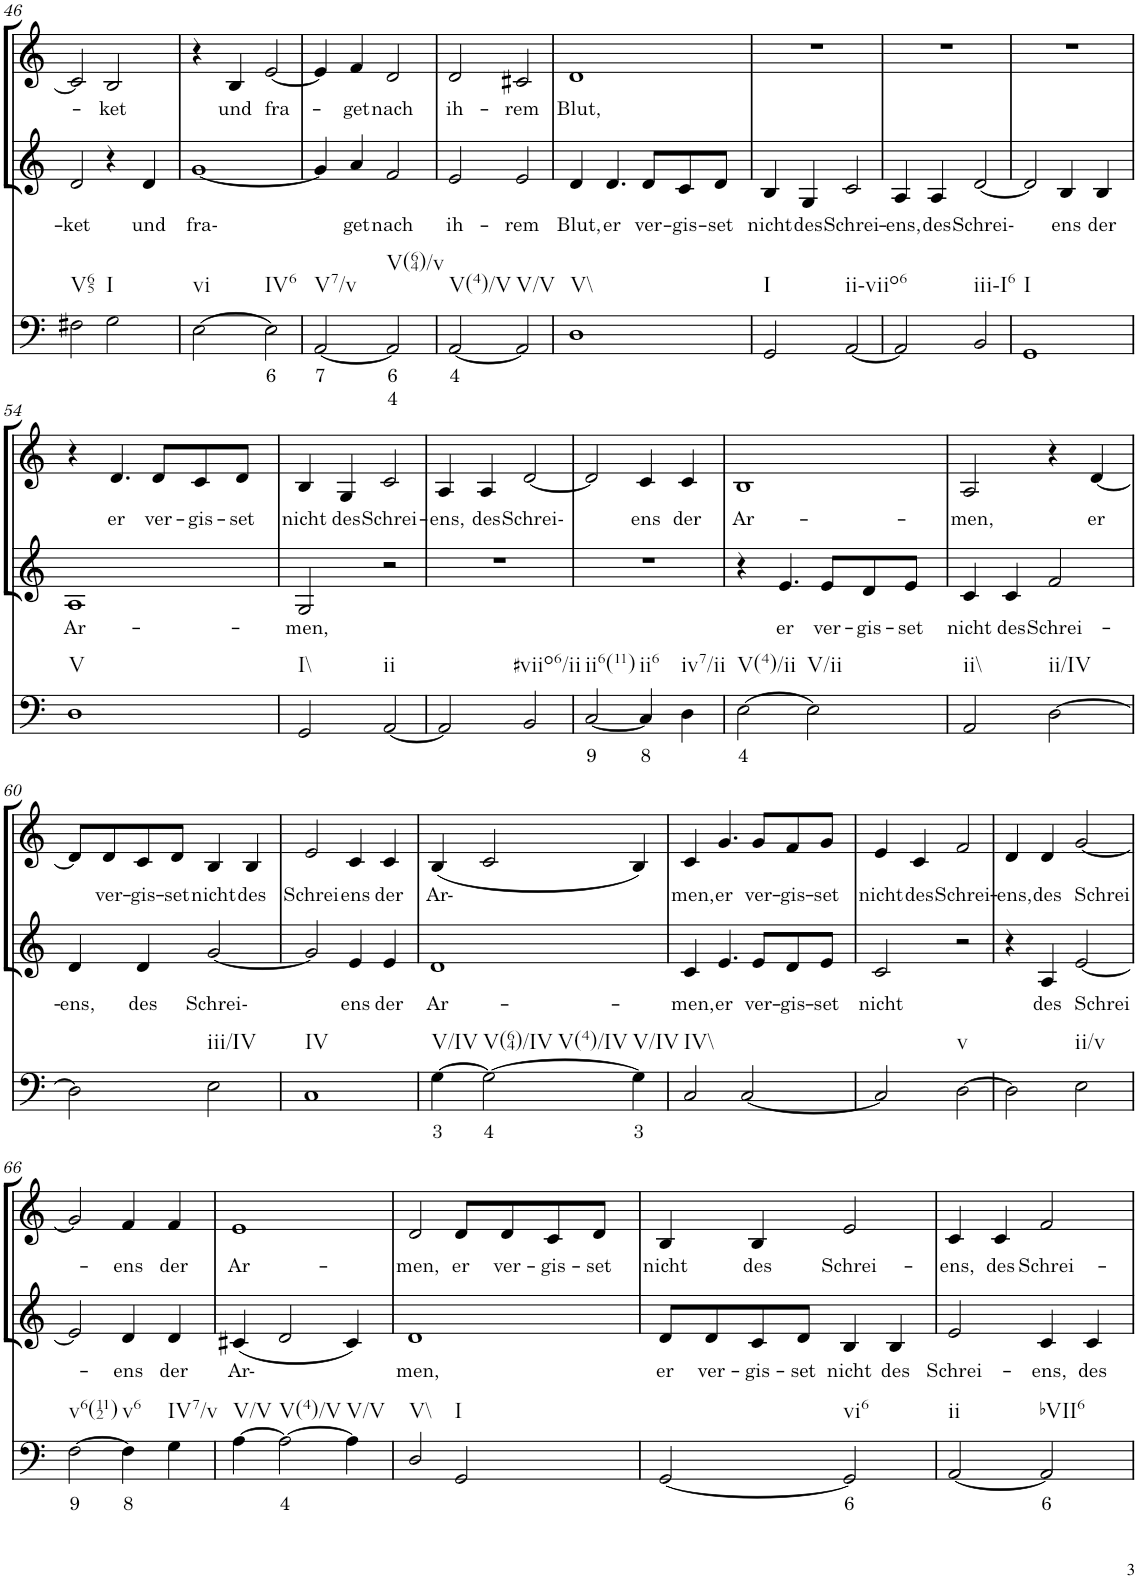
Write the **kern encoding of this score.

**kern	**text	**text	**kern	**text	**kern	**text
*part3	*part3	*part3	*part2	*part2	*part1	*part1
*staff3	*staff3	*staff3	*staff2	*staff2	*staff1	*staff1
*I"Continuo	*	*	*I"Alto II	*	*I"Alto I	*
!!LO:PB:g=z
*clefF4	*	*	*clefG2	*	*clefG2	*
*k[]	*	*	*k[]	*	*k[]	*
*M4/4	*	*	*M4/4	*	*M4/4	*
=46	=46	=46	=46	=46	=46	=46
!LO:TX:b:t=V65	!	!	!	!	!	!
!	!	!	!	!LO:LY:b	!	!
2F#X\	.	.	2d/	ket	2c/]	.
!LO:TX:b:t=I	!	!	!	!	!	!
!	!	!	!	!	!	!LO:LY:b
2G\	.	.	4r	.	2B/	ket
!	!	!	!	!LO:LY:b	!	!
.	.	.	4d/	und	.	.
=47	=47	=47	=47	=47	=47	=47
!LO:TX:b:t=vi	!	!	!	!	!	!
!	!	!	!	!LO:LY:b	!	!
[2E\	.	.	[1g	fra-	4r	.
!	!	!	!	!	!	!LO:LY:b
.	.	.	.	.	4B/	und
!LO:TX:b:t=IV6	!	!	!	!	!	!
!	!LO:LY:b	!	!	!	!	!LO:LY:b
2E\]	6	.	.	.	[2e/	fra-
=48	=48	=48	=48	=48	=48	=48
!LO:TX:b:t=V7/v	!	!	!	!	!	!
!	!LO:LY:b	!	!	!	!	!
[2AA/	7	.	4g/]	.	4e/]	.
!	!	!	!	!LO:LY:b	!	!LO:LY:b
.	.	.	4a/	get	4f/	get
!LO:TX:b:t=V(64)/v	!	!	!	!	!	!
!	!LO:LY:b	!LO:LY:b	!	!LO:LY:b	!	!LO:LY:b
2AA/]	6	4	2f/	nach	2d/	nach
=49	=49	=49	=49	=49	=49	=49
!LO:TX:b:t=V(4)/V	!	!	!	!	!	!
!	!LO:LY:b	!	!	!LO:LY:b	!	!LO:LY:b
[2AA/	4	.	2e/	ih-	2d/	ih-
!LO:TX:b:t=V/V	!	!	!	!	!	!
!	!	!	!	!LO:LY:b	!	!LO:LY:b
2AA/]	.	.	2e/	rem	2c#X/	rem
=50	=50	=50	=50	=50	=50	=50
!LO:TX:b:t=V\\	!	!	!	!	!	!
!	!	!	!	!LO:LY:b	!	!LO:LY:b
1D	.	.	4d/	Blut,	1d	Blut,
!	!	!	!	!LO:LY:b	!	!
.	.	.	4.d/	er	.	.
!	!	!	!	!LO:LY:b	!	!
.	.	.	8d/L	ver-	.	.
!	!	!	!	!LO:LY:b	!	!
.	.	.	8c/	gis-	.	.
!	!	!	!	!LO:LY:b	!	!
.	.	.	8d/J	set	.	.
=51	=51	=51	=51	=51	=51	=51
!LO:TX:b:t=I	!	!	!	!	!	!
!	!	!	!	!LO:LY:b	!	!
2GG/	.	.	4B/	nicht	1r	.
!	!	!	!	!LO:LY:b	!	!
.	.	.	4G/	des	.	.
!LO:TX:b:t=ii-viio6	!	!	!	!	!	!
!	!	!	!	!LO:LY:b	!	!
[2AA/	.	.	2c/	Schrei-	.	.
=52	=52	=52	=52	=52	=52	=52
!	!	!	!	!LO:LY:b	!	!
2AA/]	.	.	4A/	ens,	1r	.
!	!	!	!	!LO:LY:b	!	!
.	.	.	4A/	des	.	.
!LO:TX:b:t=iii-I6	!	!	!	!	!	!
!	!	!	!	!LO:LY:b	!	!
2BB/	.	.	[2d/	Schrei-	.	.
=53	=53	=53	=53	=53	=53	=53
!LO:TX:b:t=I	!	!	!	!	!	!
1GG	.	.	2d/]	.	1r	.
!	!	!	!	!LO:LY:b	!	!
.	.	.	4B/	ens	.	.
!	!	!	!	!LO:LY:b	!	!
.	.	.	4B/	der	.	.
!!LO:LB:g=z
=54	=54	=54	=54	=54	=54	=54
!LO:TX:b:t=V	!	!	!	!	!	!
!	!	!	!	!LO:LY:b	!	!
1D	.	.	1A	Ar-	4r	.
!	!	!	!	!	!	!LO:LY:b
.	.	.	.	.	4.d/	er
!	!	!	!	!	!	!LO:LY:b
.	.	.	.	.	8d/L	ver-
!	!	!	!	!	!	!LO:LY:b
.	.	.	.	.	8c/	gis-
!	!	!	!	!	!	!LO:LY:b
.	.	.	.	.	8d/J	set
=55	=55	=55	=55	=55	=55	=55
!LO:TX:b:t=I\\	!	!	!	!	!	!
!	!	!	!	!LO:LY:b	!	!LO:LY:b
2GG/	.	.	2G/	men,	4B/	nicht
!	!	!	!	!	!	!LO:LY:b
.	.	.	.	.	4G/	des
!LO:TX:b:t=ii	!	!	!	!	!	!
!	!	!	!	!	!	!LO:LY:b
[2AA/	.	.	2r	.	2c/	Schrei-
=56	=56	=56	=56	=56	=56	=56
!	!	!	!	!	!	!LO:LY:b
2AA/]	.	.	1r	.	4A/	ens,
!	!	!	!	!	!	!LO:LY:b
.	.	.	.	.	4A/	des
!LO:TX:b:t=#viio6/ii	!	!	!	!	!	!
!	!	!	!	!	!	!LO:LY:b
2BB/	.	.	.	.	[2d/	Schrei-
=57	=57	=57	=57	=57	=57	=57
!LO:TX:b:t=ii6(11)	!	!	!	!	!	!
!	!LO:LY:b	!	!	!	!	!
[2C/	9	.	1r	.	2d/]	.
!LO:TX:b:t=ii6	!	!	!	!	!	!
!	!LO:LY:b	!	!	!	!	!LO:LY:b
4C/]	8	.	.	.	4c/	ens
!LO:TX:b:t=iv7/ii	!	!	!	!	!	!
!	!	!	!	!	!	!LO:LY:b
4D\	.	.	.	.	4c/	der
=58	=58	=58	=58	=58	=58	=58
!LO:TX:b:t=V(4)/ii	!	!	!	!	!	!
!	!LO:LY:b	!	!	!	!	!LO:LY:b
[2E\	4	.	4r	.	1B	Ar-
!	!	!	!	!LO:LY:b	!	!
.	.	.	4.e/	er	.	.
!LO:TX:b:t=V/ii	!	!	!	!	!	!
2E\]	.	.	.	.	.	.
!	!	!	!	!LO:LY:b	!	!
.	.	.	8e/L	ver-	.	.
!	!	!	!	!LO:LY:b	!	!
.	.	.	8d/	gis-	.	.
!	!	!	!	!LO:LY:b	!	!
.	.	.	8e/J	set	.	.
=59	=59	=59	=59	=59	=59	=59
!LO:TX:b:t=ii\\	!	!	!	!	!	!
!	!	!	!	!LO:LY:b	!	!LO:LY:b
2AA/	.	.	4c/	nicht	2A/	men,
!	!	!	!	!LO:LY:b	!	!
.	.	.	4c/	des	.	.
!LO:TX:b:t=ii/IV	!	!	!	!	!	!
!	!	!	!	!LO:LY:b	!	!
[2D\	.	.	2f/	Schrei-	4r	.
!	!	!	!	!	!	!LO:LY:b
.	.	.	.	.	[4d/	er
!!LO:LB:g=z
=60	=60	=60	=60	=60	=60	=60
!	!	!	!	!LO:LY:b	!	!
2D\]	.	.	4d/	ens,	8d/L]	.
!	!	!	!	!	!	!LO:LY:b
.	.	.	.	.	8d/	ver-
!	!	!	!	!LO:LY:b	!	!LO:LY:b
.	.	.	4d/	des	8c/	gis-
!	!	!	!	!	!	!LO:LY:b
.	.	.	.	.	8d/J	set
!LO:TX:b:t=iii/IV	!	!	!	!	!	!
!	!	!	!	!LO:LY:b	!	!LO:LY:b
2E\	.	.	[2g/	Schrei-	4B/	nicht
!	!	!	!	!	!	!LO:LY:b
.	.	.	.	.	4B/	des
=61	=61	=61	=61	=61	=61	=61
!LO:TX:b:t=IV	!	!	!	!	!	!
!	!	!	!	!	!	!LO:LY:b
1C	.	.	2g/]	.	2e/	Schrei-
!	!	!	!	!LO:LY:b	!	!LO:LY:b
.	.	.	4e/	ens	4c/	ens
!	!	!	!	!LO:LY:b	!	!LO:LY:b
.	.	.	4e/	der	4c/	der
=62	=62	=62	=62	=62	=62	=62
!LO:TX:b:t=V/IV	!	!	!	!	!	!
!	!LO:LY:b	!	!	!LO:LY:b	!	!LO:LY:b
[4G\	3	.	1d	Ar-	(4B/	Ar-
!LO:TX:b:t=V(64)/IV	!	!	!	!	!	!
!LO:TX:b:t=V(4)/IV	!	!	!	!	!	!
!	!LO:LY:b	!	!	!	!	!
2G\_	4	.	.	.	2c/	.
!LO:TX:b:t=V/IV	!	!	!	!	!	!
!	!LO:LY:b	!	!	!	!	!
4G\]	3	.	.	.	4B/)	.
=63	=63	=63	=63	=63	=63	=63
!LO:TX:b:t=IV\\	!	!	!	!	!	!
!	!	!	!	!LO:LY:b	!	!LO:LY:b
2C/	.	.	4c/	men,	4c/	men,
!	!	!	!	!LO:LY:b	!	!LO:LY:b
.	.	.	4.e/	er	4.g/	er
[2C/	.	.	.	.	.	.
!	!	!	!	!LO:LY:b	!	!LO:LY:b
.	.	.	8e/L	ver-	8g/L	ver-
!	!	!	!	!LO:LY:b	!	!LO:LY:b
.	.	.	8d/	gis-	8f/	gis-
!	!	!	!	!LO:LY:b	!	!LO:LY:b
.	.	.	8e/J	set	8g/J	set
=64	=64	=64	=64	=64	=64	=64
!	!	!	!	!LO:LY:b	!	!LO:LY:b
2C/]	.	.	2c/	nicht	4e/	nicht
!	!	!	!	!	!	!LO:LY:b
.	.	.	.	.	4c/	des
!LO:TX:b:t=v	!	!	!	!	!	!
!	!	!	!	!	!	!LO:LY:b
[2D\	.	.	2r	.	2f/	Schrei-
=65	=65	=65	=65	=65	=65	=65
!	!	!	!	!	!	!LO:LY:b
2D\]	.	.	4r	.	4d/	ens,
!	!	!	!	!LO:LY:b	!	!LO:LY:b
.	.	.	4A/	des	4d/	des
!LO:TX:b:t=ii/v	!	!	!	!	!	!
!	!	!	!	!LO:LY:b	!	!LO:LY:b
2E\	.	.	[2e/	Schrei-	[2g/	Schrei-
!!LO:LB:g=z
=66	=66	=66	=66	=66	=66	=66
!LO:TX:b:t=v6(112)	!	!	!	!	!	!
!	!LO:LY:b	!	!	!	!	!
[2F\	9	.	2e/]	.	2g/]	.
!LO:TX:b:t=v6	!	!	!	!	!	!
!	!LO:LY:b	!	!	!LO:LY:b	!	!LO:LY:b
4F\]	8	.	4d/	ens	4f/	ens
!LO:TX:b:t=IV7/v	!	!	!	!	!	!
!	!	!	!	!LO:LY:b	!	!LO:LY:b
4G\	.	.	4d/	der	4f/	der
=67	=67	=67	=67	=67	=67	=67
!LO:TX:b:t=V/V	!	!	!	!	!	!
!	!	!	!	!LO:LY:b	!	!LO:LY:b
[4A\	.	.	(4c#X/	Ar-	1e	Ar-
!LO:TX:b:t=V(4)/V	!	!	!	!	!	!
!	!LO:LY:b	!	!	!	!	!
2A\_	4	.	2d/	.	.	.
!LO:TX:b:t=V/V	!	!	!	!	!	!
4A\]	.	.	4c#/)	.	.	.
=68	=68	=68	=68	=68	=68	=68
!LO:TX:b:t=V\\	!	!	!	!	!	!
!	!	!	!	!LO:LY:b	!	!LO:LY:b
2D/	.	.	1d	men,	2d/	men,
!LO:TX:b:t=I	!	!	!	!	!	!
!	!	!	!	!	!	!LO:LY:b
2GG/	.	.	.	.	8d/L	er
!	!	!	!	!	!	!LO:LY:b
.	.	.	.	.	8d/	ver-
!	!	!	!	!	!	!LO:LY:b
.	.	.	.	.	8c/	gis-
!	!	!	!	!	!	!LO:LY:b
.	.	.	.	.	8d/J	set
=69	=69	=69	=69	=69	=69	=69
!	!	!	!	!LO:LY:b	!	!LO:LY:b
[2GG/	.	.	8d/L	er	4B/	nicht
!	!	!	!	!LO:LY:b	!	!
.	.	.	8d/	ver-	.	.
!	!	!	!	!LO:LY:b	!	!LO:LY:b
.	.	.	8c/	gis-	4B/	des
!	!	!	!	!LO:LY:b	!	!
.	.	.	8d/J	set	.	.
!LO:TX:b:t=vi6	!	!	!	!	!	!
!	!LO:LY:b	!	!	!LO:LY:b	!	!LO:LY:b
2GG/]	6	.	4B/	nicht	2e/	Schrei-
!	!	!	!	!LO:LY:b	!	!
.	.	.	4B/	des	.	.
=70	=70	=70	=70	=70	=70	=70
!LO:TX:b:t=ii	!	!	!	!	!	!
!	!	!	!	!LO:LY:b	!	!LO:LY:b
[2AA/	.	.	2e/	Schrei-	4c/	ens,
!	!	!	!	!	!	!LO:LY:b
.	.	.	.	.	4c/	des
!LO:TX:b:t=bVII6	!	!	!	!	!	!
!	!LO:LY:b	!	!	!LO:LY:b	!	!LO:LY:b
2AA/]	6	.	4c/	ens,	2f/	Schrei-
!	!	!	!	!LO:LY:b	!	!
.	.	.	4c/	des	.	.
=	=	=	=	=	=	=
*-	*-	*-	*-	*-	*-	*-
